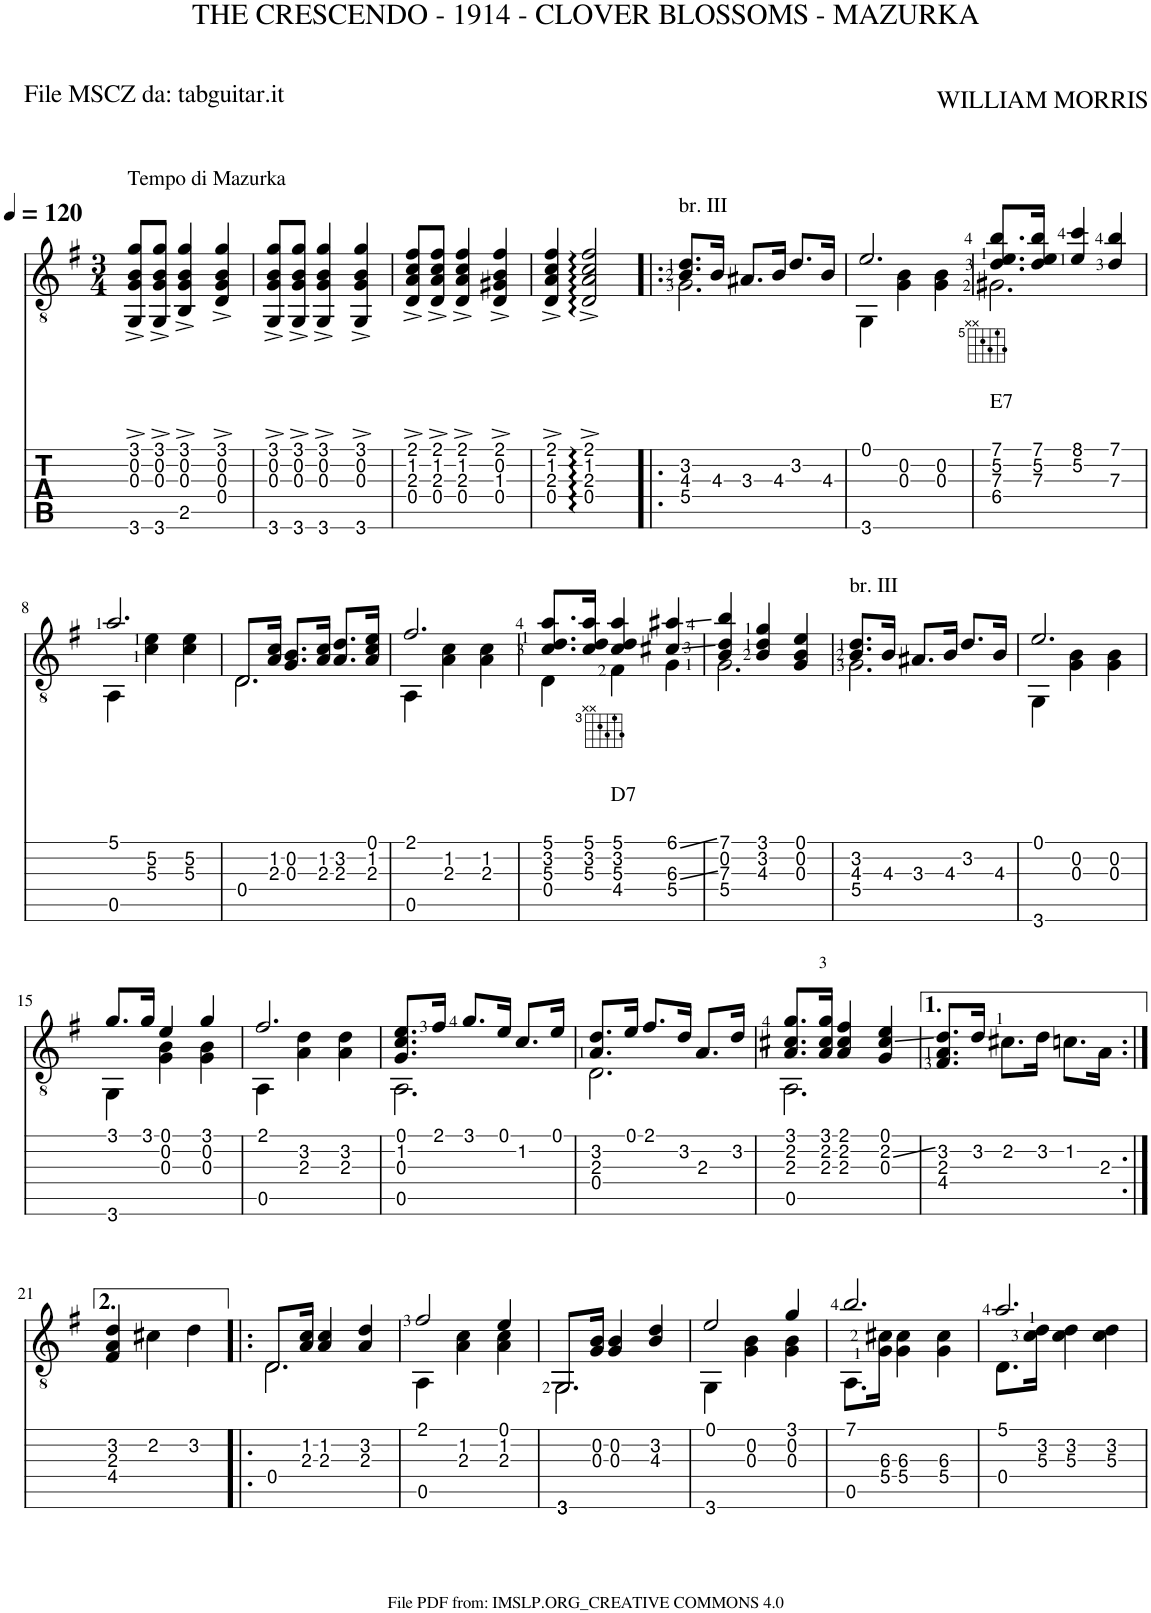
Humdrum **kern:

**kern	**kern
*part1	*part1
*staff2	*staff1
*I"Guitar	*
*I'Guit.	*
*stria6	*
*	*clefGv2
*k[f#]	*k[f#]
*M3/4	*M3/4
*MM120	*MM120
=1	=1
!	!LO:TX:a:t=Tempo di Mazurka
8GG^\ 8G^\ 8B^\ 8g^\L	8GG/^ 8G/^ 8B/^ 8g/^L
8GG^\ 8G^\ 8B^\ 8g^\J	8GG/^ 8G/^ 8B/^ 8g/^J
4BB^ 4G^ 4B^ 4g^	4BB/^ 4G/^ 4B/^ 4g/^
4D^ 4G^ 4B^ 4g^	4D/^ 4G/^ 4B/^ 4g/^
=2	=2
8GG^\ 8G^\ 8B^\ 8g^\L	8GG/^ 8G/^ 8B/^ 8g/^L
8GG^\ 8G^\ 8B^\ 8g^\J	8GG/^ 8G/^ 8B/^ 8g/^J
4GG^ 4G^ 4B^ 4g^	4GG/^ 4G/^ 4B/^ 4g/^
4GG^ 4G^ 4B^ 4g^	4GG/^ 4G/^ 4B/^ 4g/^
=3	=3
8D^\ 8A^\ 8c^\ 8f#^\L	8D/^ 8A/^ 8c/^ 8f#/^L
8D^\ 8A^\ 8c^\ 8f#^\J	8D/^ 8A/^ 8c/^ 8f#/^J
4D^ 4A^ 4c^ 4f#^	4D/^ 4A/^ 4c/^ 4f#/^
4D^ 4G#^ 4B^ 4f#^	4D/^ 4G#X/^ 4B/^ 4f#/^
=4	=4
4D^ 4A^ 4c^ 4f#^	4D/^ 4A/^ 4c/^ 4f#/^
2D^ 2A^ 2c^ 2f#^	2D/^ 2A/^ 2c/^ 2f#/^
=5!|:	=5!|:
*^	*^
!	!	!LO:TX:a:t=br. III	!
8.B\ 8.d\L	2.G	8.B/ 8.d/L	2.G\
16BJk	.	16B/Jk	.
8.A#L	.	8.A#X/L	.
16BJk	.	16B/Jk	.
8.dL	.	8.d/L	.
16BJk	.	16B/Jk	.
=6	=6	=6	=6
2.e	4GG	2.e/	4GG\
.	4G 4B	.	4G\ 4B\
.	4G 4B	.	4G\ 4B\
=7	=7	=7	=7
!LO:TX:a:t=E7	!	!	!
8.d\ 8.e\ 8.b\L	2.G#	8.d/ 8.e/ 8.b/L	2.G#X\
16d\ 16e\ 16b\Jk	.	16d/ 16e/ 16b/Jk	.
4e 4cc	.	4e/ 4cc/	.
4d 4b	.	4d/ 4b/	.
!!LO:LB:g=z	!!
=8	=8	=8	=8
2.a	4AA	2.a/	4AA\
.	4c 4e	.	4c\ 4e\
.	4c 4e	.	4c\ 4e\
=9	=9	=9	=9
!	!	!LO:N:head=open	!
8.DL	2.D	8.D/L	2.D\
16A\ 16c\Jk	.	16A/ 16c/Jk	.
8.G\ 8.B\L	.	8.G/ 8.B/L	.
16A\ 16c\Jk	.	16A/ 16c/Jk	.
8.A\ 8.d\L	.	8.A/ 8.d/L	.
16A\ 16c\ 16e\Jk	.	16A/ 16c/ 16e/Jk	.
=10	=10	=10	=10
2.f#	4AA	2.f#/	4AA\
.	4A 4c	.	4A\ 4c\
.	4A 4c	.	4A\ 4c\
=11	=11	=11	=11
8.c\ 8.d\ 8.a\L	4D	8.c/ 8.d/ 8.a/L	4D\
16c\ 16d\ 16a\Jk	.	16c/ 16d/ 16a/Jk	.
!LO:TX:a:t=D7	!	!	!
4c 4d 4a	4F#	4c/ 4d/ 4a/	4F#\
4c# 4a#	4G	4c#X/ 4a#X/	4G\
=12	=12	=12	=12
4d 4B 4b	2.G	4B/ 4d/ 4b/	2.G\
4B 4d 4g	.	4B/ 4d/ 4g/	.
4G 4B 4e	.	4G/ 4B/ 4e/	.
=13	=13	=13	=13
!	!	!LO:TX:a:t=br. III	!
8.B\ 8.d\L	2.G	8.B/ 8.d/L	2.G\
16BJk	.	16B/Jk	.
8.A#L	.	8.A#X/L	.
16BJk	.	16B/Jk	.
8.dL	.	8.d/L	.
16BJk	.	16B/Jk	.
=14	=14	=14	=14
2.e	4GG	2.e/	4GG\
.	4G 4B	.	4G\ 4B\
.	4G 4B	.	4G\ 4B\
!!LO:LB:g=z	!!
=15	=15	=15	=15
8.gL	4GG	8.g/L	4GG\
16gJk	.	16g/Jk	.
4e	4G 4B	4e/	4G\ 4B\
4g	4G 4B	4g/	4G\ 4B\
=16	=16	=16	=16
2.f#	4AA	2.f#/	4AA\
.	4A 4d	.	4A\ 4d\
.	4A 4d	.	4A\ 4d\
=17	=17	=17	=17
8.G\ 8.c\ 8.e\L	2.AA	8.G/ 8.c/ 8.e/L	2.AA\
16f#Jk	.	16f#/Jk	.
8.gL	.	8.g/L	.
16eJk	.	16e/Jk	.
8.cL	.	8.c/L	.
16eJk	.	16e/Jk	.
=18	=18	=18	=18
8.A\ 8.d\L	2.D	8.A/ 8.d/L	2.D\
16eJk	.	16e/Jk	.
8.f#L	.	8.f#/L	.
16dJk	.	16d/Jk	.
8.AL	.	8.A/L	.
16dJk	.	16d/Jk	.
=19	=19	=19	=19
8.A\ 8.c#\ 8.g\L	2.AA	8.A/ 8.c#X/ 8.g/L	2.AA\
16A\ 16c#\ 16g\Jk	.	16A/ 16c#/ 16g/Jk	.
4A 4c# 4f#	.	4A/ 4c#/ 4f#/	.
4G 4c# 4e	.	4G/ 4c#/ 4e/	.
*v	*v	*	*
*	*v	*v
=20	=20
8.F#\ 8.A\ 8.d\L	8.F#/ 8.A/ 8.d/L
16dJk	16d/Jk
8.c#L	8.c#X\L
16dJk	16d\Jk
8.cL	8.cn\L
16AJk	16A\Jk
!!LO:LB:g=z
=21:|!	=21:|!
4F# 4A 4d	4F#/ 4A/ 4d/
4c#	4c#X\
4d	4d\
=22!|:	=22!|:
*^	*
!	!	!LO:N:head=open
*	*	*^
8.DL	2.D	8.D/L	2.D\
16A\ 16c\Jk	.	16A/ 16c/Jk	.
4A 4c	.	4A/ 4c/	.
4A 4d	.	4A/ 4d/	.
=23	=23	=23	=23
2f#	4AA	2f#/	4AA\
.	4A 4c	.	4A\ 4c\
4e	4A 4c	4e/	4A\ 4c\
=24	=24	=24	=24
!	!	!LO:N:head=open	!
8.GGL	2.GG	8.GG/L	2.GG\
16G\ 16B\Jk	.	16G/ 16B/Jk	.
4G 4B	.	4G/ 4B/	.
4B 4d	.	4B/ 4d/	.
=25	=25	=25	=25
2e	4GG	2e/	4GG\
.	4G 4B	.	4G\ 4B\
4g	4G 4B	4g/	4G\ 4B\
=26	=26	=26	=26
2.b	8.AAL	2.b/	8.AA\L
.	16G\ 16c#\Jk	.	16G\ 16c#X\Jk
.	4G 4c#	.	4G\ 4c#\
.	4G 4c#	.	4G\ 4c#\
=27	=27	=27	=27
2.a	8.DL	2.a/	8.D\L
.	16c\ 16d\Jk	.	16c\ 16d\Jk
.	4c 4d	.	4c\ 4d\
.	4c 4d	.	4c\ 4d\
*v	*v	*	*
*	*v	*v
=	=
*-	*-
